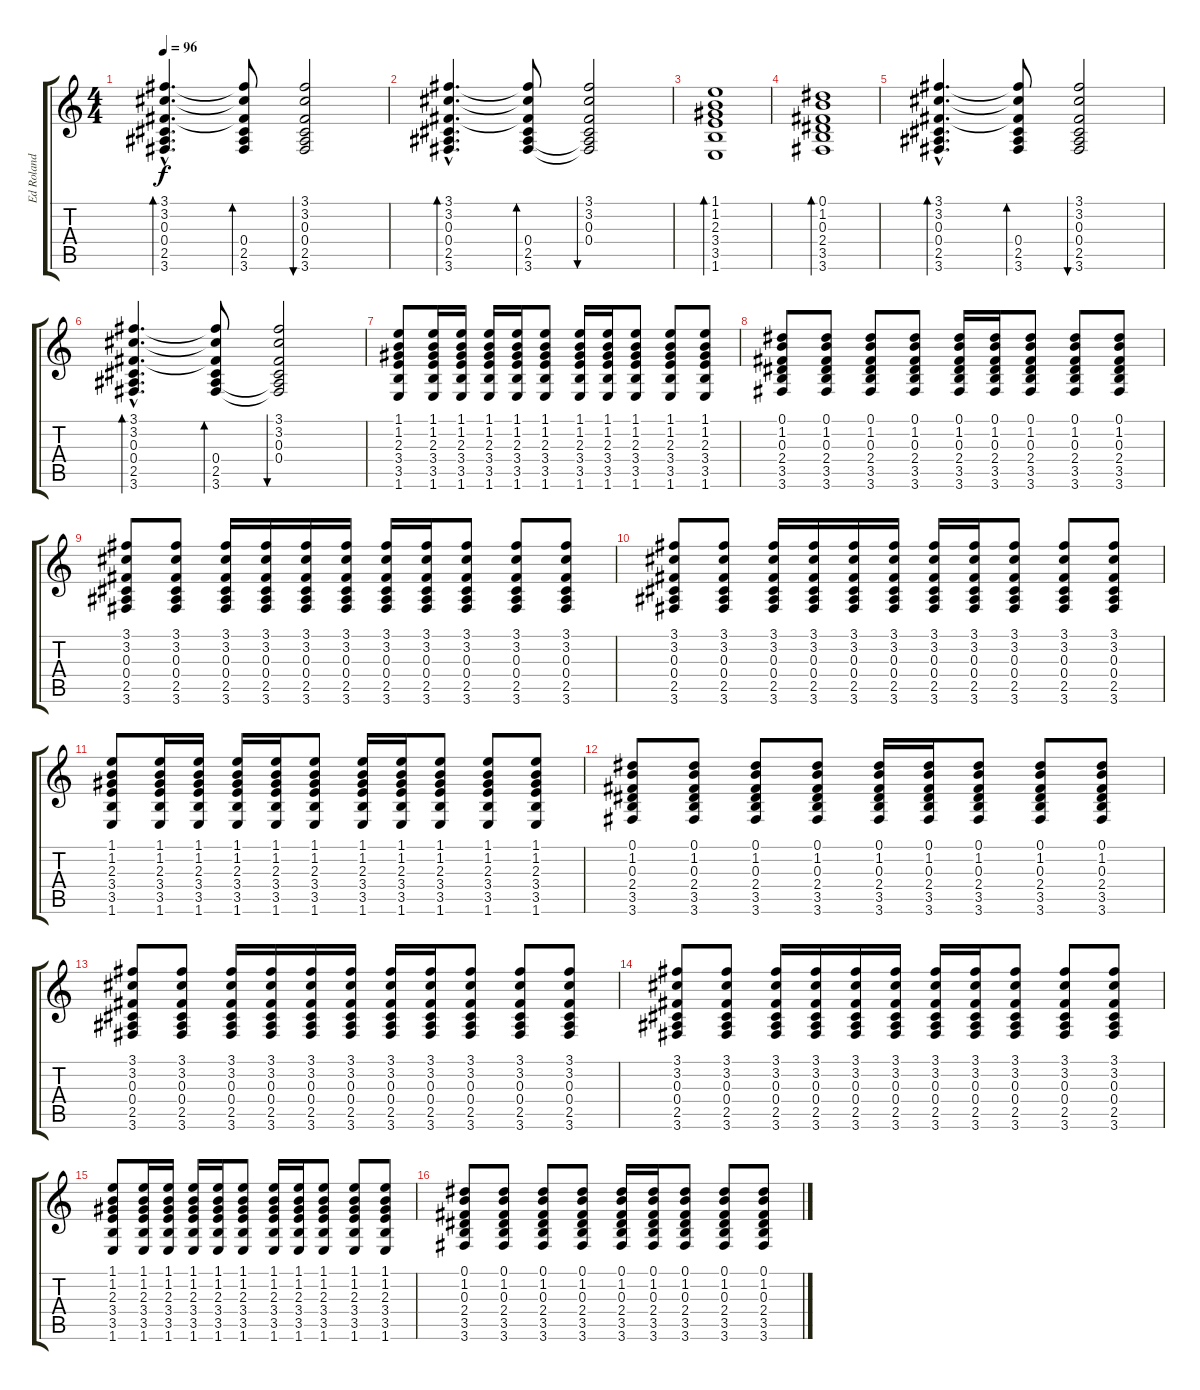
\track ("Ed Roland" "Ed Roland") {instrument acousticguitarsteel}
\staff {score tabs}
\tuning (Eb4 Bb3 Gb3 Db3 Ab2 Eb2) {hide}
\ts (4 4)
\tempo 96
\clef g2
\ks c
(3.1{hac} 3.2{hac} 0.3{hac} 0.4{hac} 2.5{hac} 3.6{hac}).4{d bd 60 dy f} (3.1{t} 3.2{t} 0.3{t} 0.4 2.5 3.6).8{bd 60} (3.1 3.2 0.3 0.4 2.5 3.6).2{bu 60} |
(3.1{hac} 3.2{hac} 0.3{hac} 0.4{hac} 2.5{hac} 3.6{hac}).4{d bd 60} (3.1{t} 3.2{t} 0.3{t} 0.4 2.5 3.6).8{bd 60} (3.1 3.2 0.3 0.4 2.5{t} 3.6{t}).2{bu 60} |
(1.1 1.2 2.3 3.4 3.5 1.6).1{bd 60} |
(0.1 1.2 0.3 2.4 3.5 3.6).1{bd 60} |
(3.1{hac} 3.2{hac} 0.3{hac} 0.4{hac} 2.5{hac} 3.6{hac}).4{d bd 60} (3.1{t} 3.2{t} 0.3{t} 0.4 2.5 3.6).8{bd 60} (3.1 3.2 0.3 0.4 2.5 3.6).2{bu 60} |
(3.1{hac} 3.2{hac} 0.3{hac} 0.4{hac} 2.5{hac} 3.6{hac}).4{d bd 60} (3.1{t} 3.2{t} 0.3{t} 0.4 2.5 3.6).8{bd 60} (3.1 3.2 0.3 0.4 2.5{t} 3.6{t}).2{bu 60} |
(1.1 1.2 2.3 3.4 3.5 1.6).8 (1.1 1.2 2.3 3.4 3.5 1.6).16 (1.1 1.2 2.3 3.4 3.5 1.6).16 (1.1 1.2 2.3 3.4 3.5 1.6).16 (1.1 1.2 2.3 3.4 3.5 1.6).16 (1.1 1.2 2.3 3.4 3.5 1.6).8 (1.1 1.2 2.3 3.4 3.5 1.6).16 (1.1 1.2 2.3 3.4 3.5 1.6).16 (1.1 1.2 2.3 3.4 3.5 1.6).8 (1.1 1.2 2.3 3.4 3.5 1.6).8 (1.1 1.2 2.3 3.4 3.5 1.6).8 |
(0.1 1.2 0.3 2.4 3.5 3.6).8 (0.1 1.2 0.3 2.4 3.5 3.6).8 (0.1 1.2 0.3 2.4 3.5 3.6).8 (0.1 1.2 0.3 2.4 3.5 3.6).8 (0.1 1.2 0.3 2.4 3.5 3.6).16 (0.1 1.2 0.3 2.4 3.5 3.6).16 (0.1 1.2 0.3 2.4 3.5 3.6).8 (0.1 1.2 0.3 2.4 3.5 3.6).8 (0.1 1.2 0.3 2.4 3.5 3.6).8 |
(3.1 3.2 0.3 0.4 2.5 3.6).8 (3.1 3.2 0.3 0.4 2.5 3.6).8 (3.1 3.2 0.3 0.4 2.5 3.6).16 (3.1 3.2 0.3 0.4 2.5 3.6).16 (3.1 3.2 0.3 0.4 2.5 3.6).16 (3.1 3.2 0.3 0.4 2.5 3.6).16 (3.1 3.2 0.3 0.4 2.5 3.6).16 (3.1 3.2 0.3 0.4 2.5 3.6).16 (3.1 3.2 0.3 0.4 2.5 3.6).8 (3.1 3.2 0.3 0.4 2.5 3.6).8 (3.1 3.2 0.3 0.4 2.5 3.6).8 |
(3.1 3.2 0.3 0.4 2.5 3.6).8 (3.1 3.2 0.3 0.4 2.5 3.6).8 (3.1 3.2 0.3 0.4 2.5 3.6).16 (3.1 3.2 0.3 0.4 2.5 3.6).16 (3.1 3.2 0.3 0.4 2.5 3.6).16 (3.1 3.2 0.3 0.4 2.5 3.6).16 (3.1 3.2 0.3 0.4 2.5 3.6).16 (3.1 3.2 0.3 0.4 2.5 3.6).16 (3.1 3.2 0.3 0.4 2.5 3.6).8 (3.1 3.2 0.3 0.4 2.5 3.6).8 (3.1 3.2 0.3 0.4 2.5 3.6).8 |
(1.1 1.2 2.3 3.4 3.5 1.6).8 (1.1 1.2 2.3 3.4 3.5 1.6).16 (1.1 1.2 2.3 3.4 3.5 1.6).16 (1.1 1.2 2.3 3.4 3.5 1.6).16 (1.1 1.2 2.3 3.4 3.5 1.6).16 (1.1 1.2 2.3 3.4 3.5 1.6).8 (1.1 1.2 2.3 3.4 3.5 1.6).16 (1.1 1.2 2.3 3.4 3.5 1.6).16 (1.1 1.2 2.3 3.4 3.5 1.6).8 (1.1 1.2 2.3 3.4 3.5 1.6).8 (1.1 1.2 2.3 3.4 3.5 1.6).8 |
(0.1 1.2 0.3 2.4 3.5 3.6).8 (0.1 1.2 0.3 2.4 3.5 3.6).8 (0.1 1.2 0.3 2.4 3.5 3.6).8 (0.1 1.2 0.3 2.4 3.5 3.6).8 (0.1 1.2 0.3 2.4 3.5 3.6).16 (0.1 1.2 0.3 2.4 3.5 3.6).16 (0.1 1.2 0.3 2.4 3.5 3.6).8 (0.1 1.2 0.3 2.4 3.5 3.6).8 (0.1 1.2 0.3 2.4 3.5 3.6).8 |
(3.1 3.2 0.3 0.4 2.5 3.6).8 (3.1 3.2 0.3 0.4 2.5 3.6).8 (3.1 3.2 0.3 0.4 2.5 3.6).16 (3.1 3.2 0.3 0.4 2.5 3.6).16 (3.1 3.2 0.3 0.4 2.5 3.6).16 (3.1 3.2 0.3 0.4 2.5 3.6).16 (3.1 3.2 0.3 0.4 2.5 3.6).16 (3.1 3.2 0.3 0.4 2.5 3.6).16 (3.1 3.2 0.3 0.4 2.5 3.6).8 (3.1 3.2 0.3 0.4 2.5 3.6).8 (3.1 3.2 0.3 0.4 2.5 3.6).8 |
(3.1 3.2 0.3 0.4 2.5 3.6).8 (3.1 3.2 0.3 0.4 2.5 3.6).8 (3.1 3.2 0.3 0.4 2.5 3.6).16 (3.1 3.2 0.3 0.4 2.5 3.6).16 (3.1 3.2 0.3 0.4 2.5 3.6).16 (3.1 3.2 0.3 0.4 2.5 3.6).16 (3.1 3.2 0.3 0.4 2.5 3.6).16 (3.1 3.2 0.3 0.4 2.5 3.6).16 (3.1 3.2 0.3 0.4 2.5 3.6).8 (3.1 3.2 0.3 0.4 2.5 3.6).8 (3.1 3.2 0.3 0.4 2.5 3.6).8 |
(1.1 1.2 2.3 3.4 3.5 1.6).8 (1.1 1.2 2.3 3.4 3.5 1.6).16 (1.1 1.2 2.3 3.4 3.5 1.6).16 (1.1 1.2 2.3 3.4 3.5 1.6).16 (1.1 1.2 2.3 3.4 3.5 1.6).16 (1.1 1.2 2.3 3.4 3.5 1.6).8 (1.1 1.2 2.3 3.4 3.5 1.6).16 (1.1 1.2 2.3 3.4 3.5 1.6).16 (1.1 1.2 2.3 3.4 3.5 1.6).8 (1.1 1.2 2.3 3.4 3.5 1.6).8 (1.1 1.2 2.3 3.4 3.5 1.6).8 |
(0.1 1.2 0.3 2.4 3.5 3.6).8 (0.1 1.2 0.3 2.4 3.5 3.6).8 (0.1 1.2 0.3 2.4 3.5 3.6).8 (0.1 1.2 0.3 2.4 3.5 3.6).8 (0.1 1.2 0.3 2.4 3.5 3.6).16 (0.1 1.2 0.3 2.4 3.5 3.6).16 (0.1 1.2 0.3 2.4 3.5 3.6).8 (0.1 1.2 0.3 2.4 3.5 3.6).8 (0.1 1.2 0.3 2.4 3.5 3.6).8
